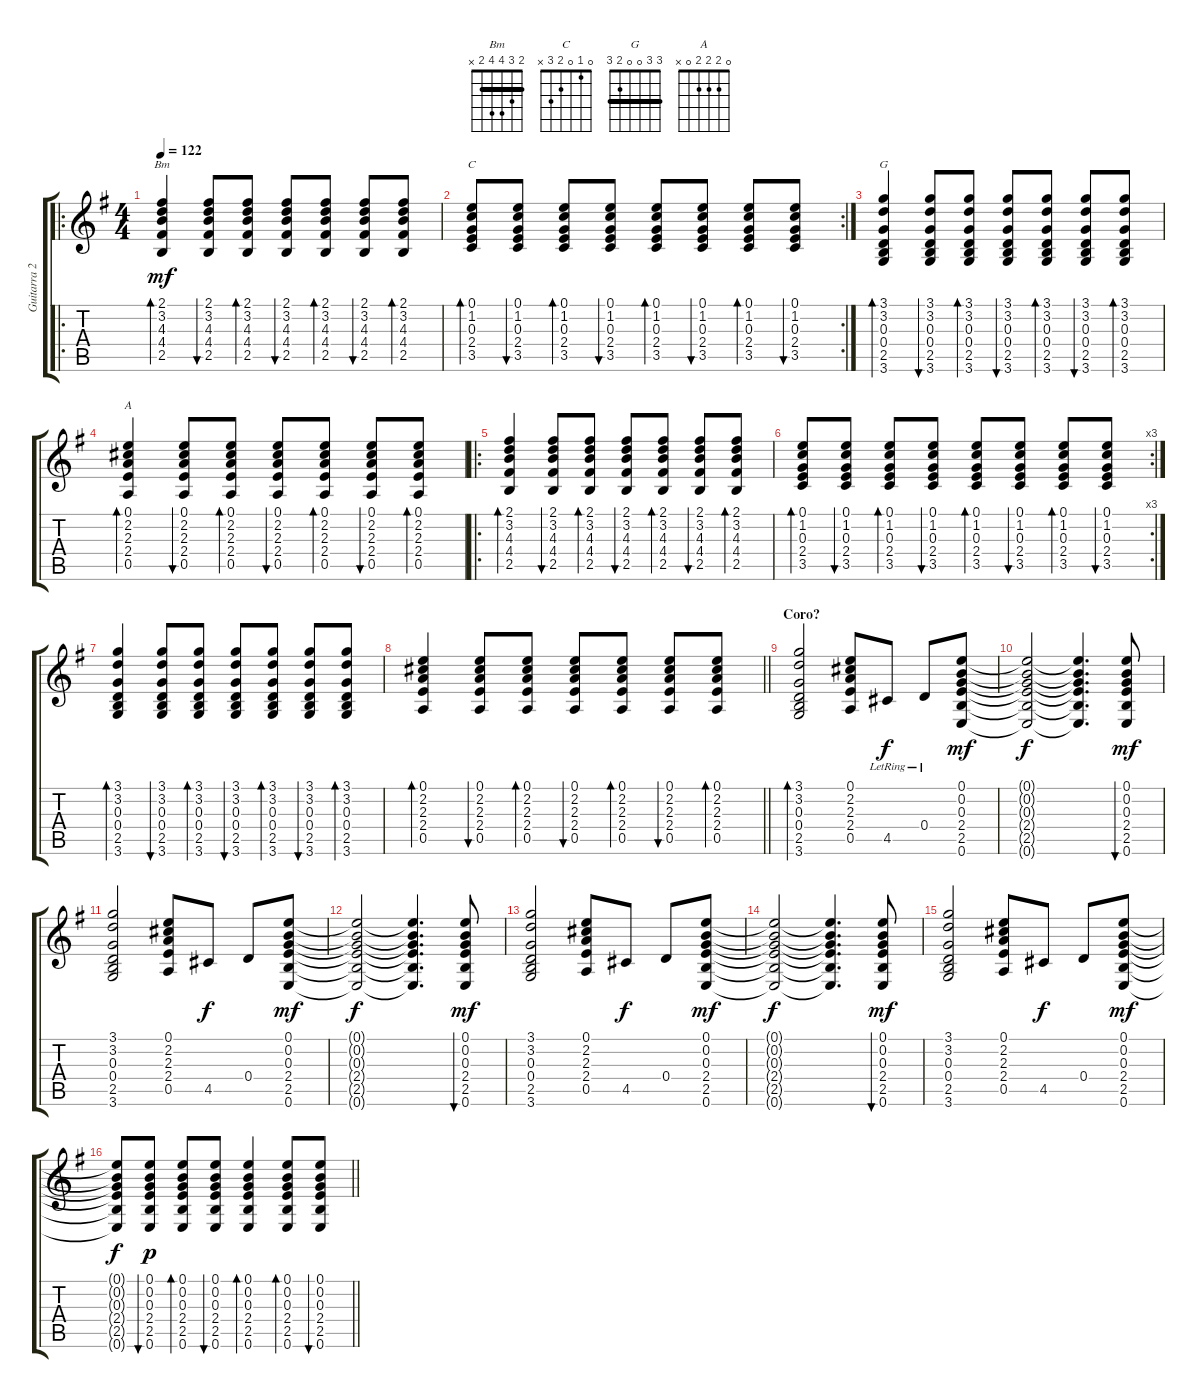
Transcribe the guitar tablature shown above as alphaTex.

\track ("Guitarra 2" "Guitarra 2") {instrument acousticguitarsteel}
\staff {score tabs}
\tuning (E4 B3 G3 D3 A2 E2) {hide}
\chord ("Bm" 2 3 4 4 2 x) {barre 2}
\chord ("C" 0 1 0 2 3 x)
\chord ("G" 3 3 0 0 2 3) {barre 3}
\chord ("A" 0 2 2 2 0 x)
\ro
\ts (4 4)
\tempo 122
\clef g2
\ks g
(2.1 3.2 4.3 4.4 2.5).4{bd 30 ch "Bm" dy mf} (2.1 3.2 4.3 4.4 2.5).8{bu 30} (2.1 3.2 4.3 4.4 2.5).8{bd 30} (2.1 3.2 4.3 4.4 2.5).8{bu 30} (2.1 3.2 4.3 4.4 2.5).8{bd 30} (2.1 3.2 4.3 4.4 2.5).8{bu 30} (2.1 3.2 4.3 4.4 2.5).8{bd 30} |
\rc 2
(0.1 1.2 0.3 2.4 3.5).8{bd 30 ch "C"} (0.1 1.2 0.3 2.4 3.5).8{bu 30} (0.1 1.2 0.3 2.4 3.5).8{bd 30} (0.1 1.2 0.3 2.4 3.5).8{bu 30} (0.1 1.2 0.3 2.4 3.5).8{bd 30} (0.1 1.2 0.3 2.4 3.5).8{bu 30} (0.1 1.2 0.3 2.4 3.5).8{bd 30} (0.1 1.2 0.3 2.4 3.5).8{bu 30} |
(3.1 3.2 0.3 0.4 2.5 3.6).4{bd 30 ch "G"} (3.1 3.2 0.3 0.4 2.5 3.6).8{bu 30} (3.1 3.2 0.3 0.4 2.5 3.6).8{bd 30} (3.1 3.2 0.3 0.4 2.5 3.6).8{bu 30} (3.1 3.2 0.3 0.4 2.5 3.6).8{bd 30} (3.1 3.2 0.3 0.4 2.5 3.6).8{bu 30} (3.1 3.2 0.3 0.4 2.5 3.6).8{bd 30} |
(0.1 2.2 2.3 2.4 0.5).4{bd 30 ch "A"} (0.1 2.2 2.3 2.4 0.5).8{bu 30} (0.1 2.2 2.3 2.4 0.5).8{bd 30} (0.1 2.2 2.3 2.4 0.5).8{bu 30} (0.1 2.2 2.3 2.4 0.5).8{bd 30} (0.1 2.2 2.3 2.4 0.5).8{bu 30} (0.1 2.2 2.3 2.4 0.5).8{bd 30} |
\ro
(2.1 3.2 4.3 4.4 2.5).4{bd 30} (2.1 3.2 4.3 4.4 2.5).8{bu 30} (2.1 3.2 4.3 4.4 2.5).8{bd 30} (2.1 3.2 4.3 4.4 2.5).8{bu 30} (2.1 3.2 4.3 4.4 2.5).8{bd 30} (2.1 3.2 4.3 4.4 2.5).8{bu 30} (2.1 3.2 4.3 4.4 2.5).8{bd 30} |
\rc 3
(0.1 1.2 0.3 2.4 3.5).8{bd 30} (0.1 1.2 0.3 2.4 3.5).8{bu 30} (0.1 1.2 0.3 2.4 3.5).8{bd 30} (0.1 1.2 0.3 2.4 3.5).8{bu 30} (0.1 1.2 0.3 2.4 3.5).8{bd 30} (0.1 1.2 0.3 2.4 3.5).8{bu 30} (0.1 1.2 0.3 2.4 3.5).8{bd 30} (0.1 1.2 0.3 2.4 3.5).8{bu 30} |
(3.1 3.2 0.3 0.4 2.5 3.6).4{bd 30} (3.1 3.2 0.3 0.4 2.5 3.6).8{bu 30} (3.1 3.2 0.3 0.4 2.5 3.6).8{bd 30} (3.1 3.2 0.3 0.4 2.5 3.6).8{bu 30} (3.1 3.2 0.3 0.4 2.5 3.6).8{bd 30} (3.1 3.2 0.3 0.4 2.5 3.6).8{bu 30} (3.1 3.2 0.3 0.4 2.5 3.6).8{bd 30} |
\barLineRight lightlight
(0.1 2.2 2.3 2.4 0.5).4{bd 30} (0.1 2.2 2.3 2.4 0.5).8{bu 30} (0.1 2.2 2.3 2.4 0.5).8{bd 30} (0.1 2.2 2.3 2.4 0.5).8{bu 30} (0.1 2.2 2.3 2.4 0.5).8{bd 30} (0.1 2.2 2.3 2.4 0.5).8{bu 30} (0.1 2.2 2.3 2.4 0.5).8{bd 30} |
\section ("" "Coro?")
(3.1 3.2 0.3 0.4 2.5 3.6).2{bd 30} (0.1 2.2 2.3 2.4 0.5).8 4.5{lr}.8{dy f} 0.4{lr}.8 (0.1 0.2 0.3 2.4 2.5 0.6).8{dy mf} |
(0.1{t} 0.2{t} 0.3{t} 2.4{t} 2.5{t} 0.6{t}).2{dy f} (0.1{t} 0.2{t} 0.3{t} 2.4{t} 2.5{t} 0.6{t}).4{d} (0.1 0.2 0.3 2.4 2.5 0.6).8{bu 30 dy mf} |
(3.1 3.2 0.3 0.4 2.5 3.6).2 (0.1 2.2 2.3 2.4 0.5).8 4.5.8{dy f} 0.4.8 (0.1 0.2 0.3 2.4 2.5 0.6).8{dy mf} |
(0.1{t} 0.2{t} 0.3{t} 2.4{t} 2.5{t} 0.6{t}).2{dy f} (0.1{t} 0.2{t} 0.3{t} 2.4{t} 2.5{t} 0.6{t}).4{d} (0.1 0.2 0.3 2.4 2.5 0.6).8{bu 30 dy mf} |
(3.1 3.2 0.3 0.4 2.5 3.6).2 (0.1 2.2 2.3 2.4 0.5).8 4.5.8{dy f} 0.4.8 (0.1 0.2 0.3 2.4 2.5 0.6).8{dy mf} |
(0.1{t} 0.2{t} 0.3{t} 2.4{t} 2.5{t} 0.6{t}).2{dy f} (0.1{t} 0.2{t} 0.3{t} 2.4{t} 2.5{t} 0.6{t}).4{d} (0.1 0.2 0.3 2.4 2.5 0.6).8{bu 30 dy mf} |
(3.1 3.2 0.3 0.4 2.5 3.6).2 (0.1 2.2 2.3 2.4 0.5).8 4.5.8{dy f} 0.4.8 (0.1 0.2 0.3 2.4 2.5 0.6).8{dy mf} |
\barLineRight lightlight
(0.1{t} 0.2{t} 0.3{t} 2.4{t} 2.5{t} 0.6{t}).8{dy f} (0.1 0.2 0.3 2.4 2.5 0.6).8{bu 30 dy p} (0.1 0.2 0.3 2.4 2.5 0.6).8{bd 30} (0.1 0.2 0.3 2.4 2.5 0.6).8{bu 30} (0.1 0.2 0.3 2.4 2.5 0.6).4{bd 30} (0.1 0.2 0.3 2.4 2.5 0.6).8{bd 30} (0.1 0.2 0.3 2.4 2.5 0.6).8{bu 30}
